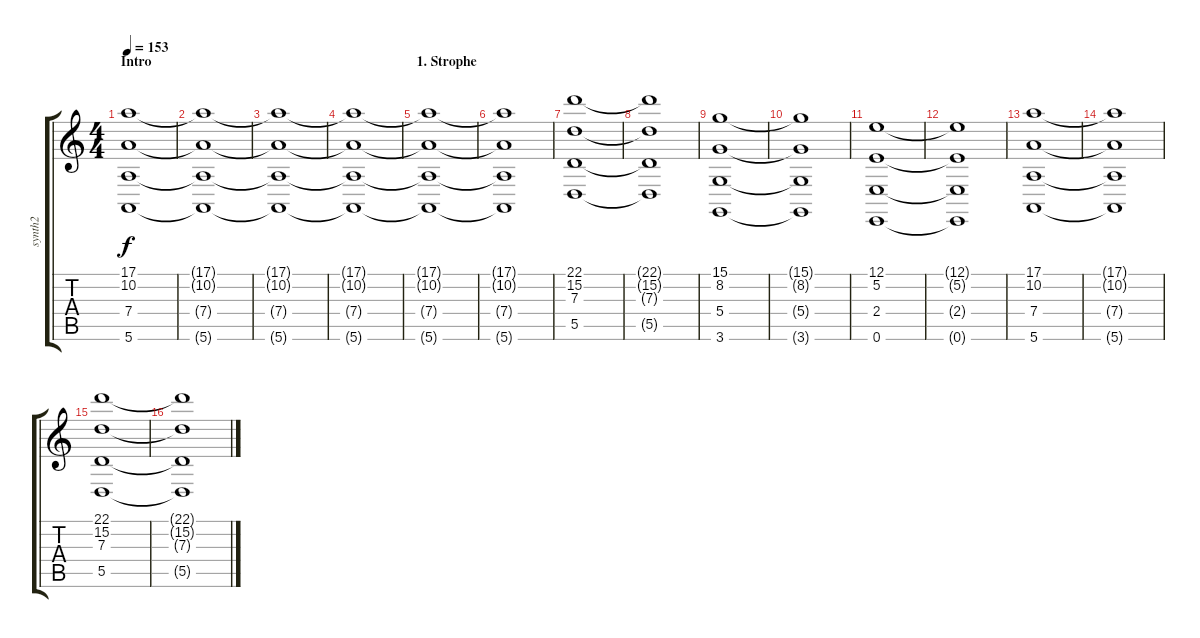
\track ("synth2" "synth2") {instrument pad2warm}
\staff {score tabs}
\tuning (E4 B3 G3 D3 A2 E2) {hide}
\ts (4 4)
\section ("" "Intro")
\tempo 153
\clef g2
\ks c
(17.1 10.2 7.4 5.6).1{dy f instrument pad2warm} |
(17.1{t} 10.2{t} 7.4{t} 5.6{t}).1 |
(17.1{t} 10.2{t} 7.4{t} 5.6{t}).1 |
(17.1{t} 10.2{t} 7.4{t} 5.6{t}).1 |
\section ("" "1. Strophe")
(17.1{t} 10.2{t} 7.4{t} 5.6{t}).1 |
(17.1{t} 10.2{t} 7.4{t} 5.6{t}).1 |
(22.1 15.2 7.3 5.5).1 |
(22.1{t} 15.2{t} 7.3{t} 5.5{t}).1 |
(15.1 8.2 5.4 3.6).1 |
(15.1{t} 8.2{t} 5.4{t} 3.6{t}).1 |
(12.1 5.2 2.4 0.6).1 |
(12.1{t} 5.2{t} 2.4{t} 0.6{t}).1 |
(17.1 10.2 7.4 5.6).1 |
(17.1{t} 10.2{t} 7.4{t} 5.6{t}).1 |
(22.1 15.2 7.3 5.5).1 |
(22.1{t} 15.2{t} 7.3{t} 5.5{t}).1
